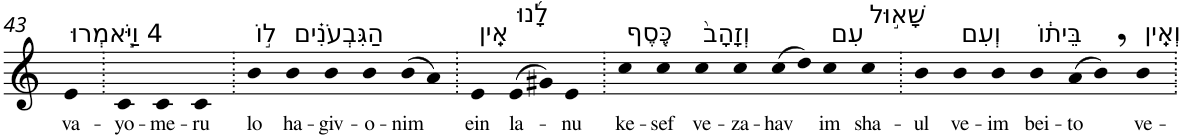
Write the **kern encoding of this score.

**kern	**text
*part1	*part1
*staff1	*staff1
*I"Piano	*
*I'Pno	*
!!LO:PB:g=z
*clefG2	*
*k[]	*
=43	=43
!LO:TX:a:t=4 וַיֹּ֧אמְרוּ	!
!	!LO:LY:b
4e	va-
=44.	=44.
!	!LO:LY:b
4c	-yo-
!	!LO:LY:b
4c	-me-
!	!LO:LY:b
4c	-ru
=45.	=45.
!LO:TX:a:t=ל֣וֹ	!
!	!LO:LY:b
4b	lo
!LO:TX:a:t=הַגִּבְעֹנִ֗ים	!
!	!LO:LY:b
4b	ha-
!	!LO:LY:b
4b	-giv-
!	!LO:LY:b
4b	-o-
!	!LO:LY:b
(>8b	-nim
8a)	.
=46.	=46.
!LO:TX:a:t=אֵֽין	!
!	!LO:LY:b
4e	ein
!LO:TX:a:t=לָ֜נוּ	!
!	!LO:LY:b
(>8e	la-
8g#X)	.
!	!LO:LY:b
4e	-nu
=47.	=47.
!LO:TX:a:t=כֶּ֤סֶף	!
!	!LO:LY:b
4cc	ke-
!	!LO:LY:b
4cc	-sef
!LO:TX:a:t=וְזָהָב֙	!
!	!LO:LY:b
4cc	ve-
!	!LO:LY:b
4cc	-za-
!	!LO:LY:b
(>8cc	-hav
8dd)	.
!LO:TX:a:t=עִם	!
!	!LO:LY:b
4cc	im
!LO:TX:a:t=שָׁא֣וּל	!
!	!LO:LY:b
4cc	sha-
=48.	=48.
!	!LO:LY:b
4b	-ul
!LO:TX:a:t=וְעִם	!
!	!LO:LY:b
4b	ve-
!	!LO:LY:b
4b	-im
!LO:TX:a:t=בֵּית֔וֹ	!
!	!LO:LY:b
4b	bei-
!	!LO:LY:b
(>8a	-to
8b,)	.
!LO:TX:a:t=וְאֵֽין	!
!	!LO:LY:b
4b	ve-
=.	=.
*-	*-
